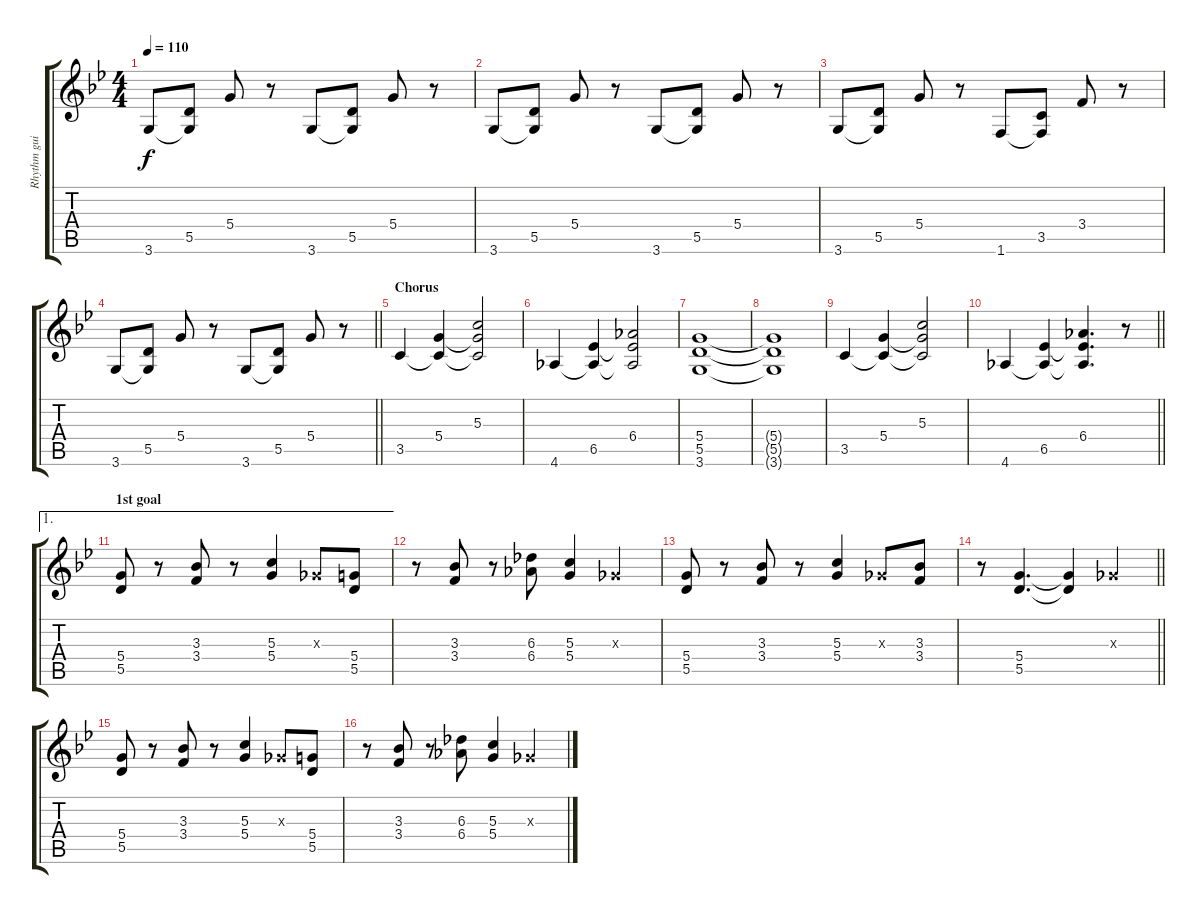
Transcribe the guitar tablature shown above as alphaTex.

\track ("Rhythm guitar" "Rhythm gui") {instrument distortionguitar}
\staff {score tabs}
\tuning (E4 B3 G3 D3 A2 E2) {hide}
\ts (4 4)
\tempo 110
\clef g2
\ks bb
3.6.8{dy f} (5.5 3.6{t}).8 5.4.8 r.8 3.6.8 (5.5 3.6{t}).8 5.4.8 r.8 |
3.6.8 (5.5 3.6{t}).8 5.4.8 r.8 3.6.8 (5.5 3.6{t}).8 5.4.8 r.8 |
3.6.8 (5.5 3.6{t}).8 5.4.8 r.8 1.6.8 (3.5 1.6{t}).8 3.4.8 r.8 |
\barLineRight lightlight
3.6.8 (5.5 3.6{t}).8 5.4.8 r.8 3.6.8 (5.5 3.6{t}).8 5.4.8 r.8 |
\section ("" "Chorus")
3.5.4 (5.4 3.5{t}).4 (5.3 5.4{t} 3.5{t}).2 |
4.6.4 (6.5 4.6{t}).4 (6.4 6.5{t} 4.6{t}).2 |
(5.4 5.5 3.6).1 |
(5.4{t} 5.5{t} 3.6{t}).1 |
3.5.4 (5.4 3.5{t}).4 (5.3 5.4{t} 3.5{t}).2 |
\barLineRight lightlight
4.6.4 (6.5 4.6{t}).4 (6.4 6.5{t} 4.6{t}).4{d} r.8 |
\ae 1
\section ("" "1st goal")
(5.4 5.5).8 r.8 (3.3 3.4).8 r.8 (5.3 5.4).4 -1.3{x}.8 (5.4 5.5).8 |
r.8 (3.3 3.4).8 r.8 (6.3 6.4).8 (5.3 5.4).4 -1.3{x}.4 |
(5.4 5.5).8 r.8 (3.3 3.4).8 r.8 (5.3 5.4).4 -1.3{x}.8 (3.3 3.4).8 |
\barLineRight lightlight
r.8 (5.4 5.5).4{d} (5.4{t} 5.5{t}).4 -1.3{x}.4 |
(5.4 5.5).8 r.8 (3.3 3.4).8 r.8 (5.3 5.4).4 -1.3{x}.8 (5.4 5.5).8 |
r.8 (3.3 3.4).8 r.8 (6.3 6.4).8 (5.3 5.4).4 -1.3{x}.4
